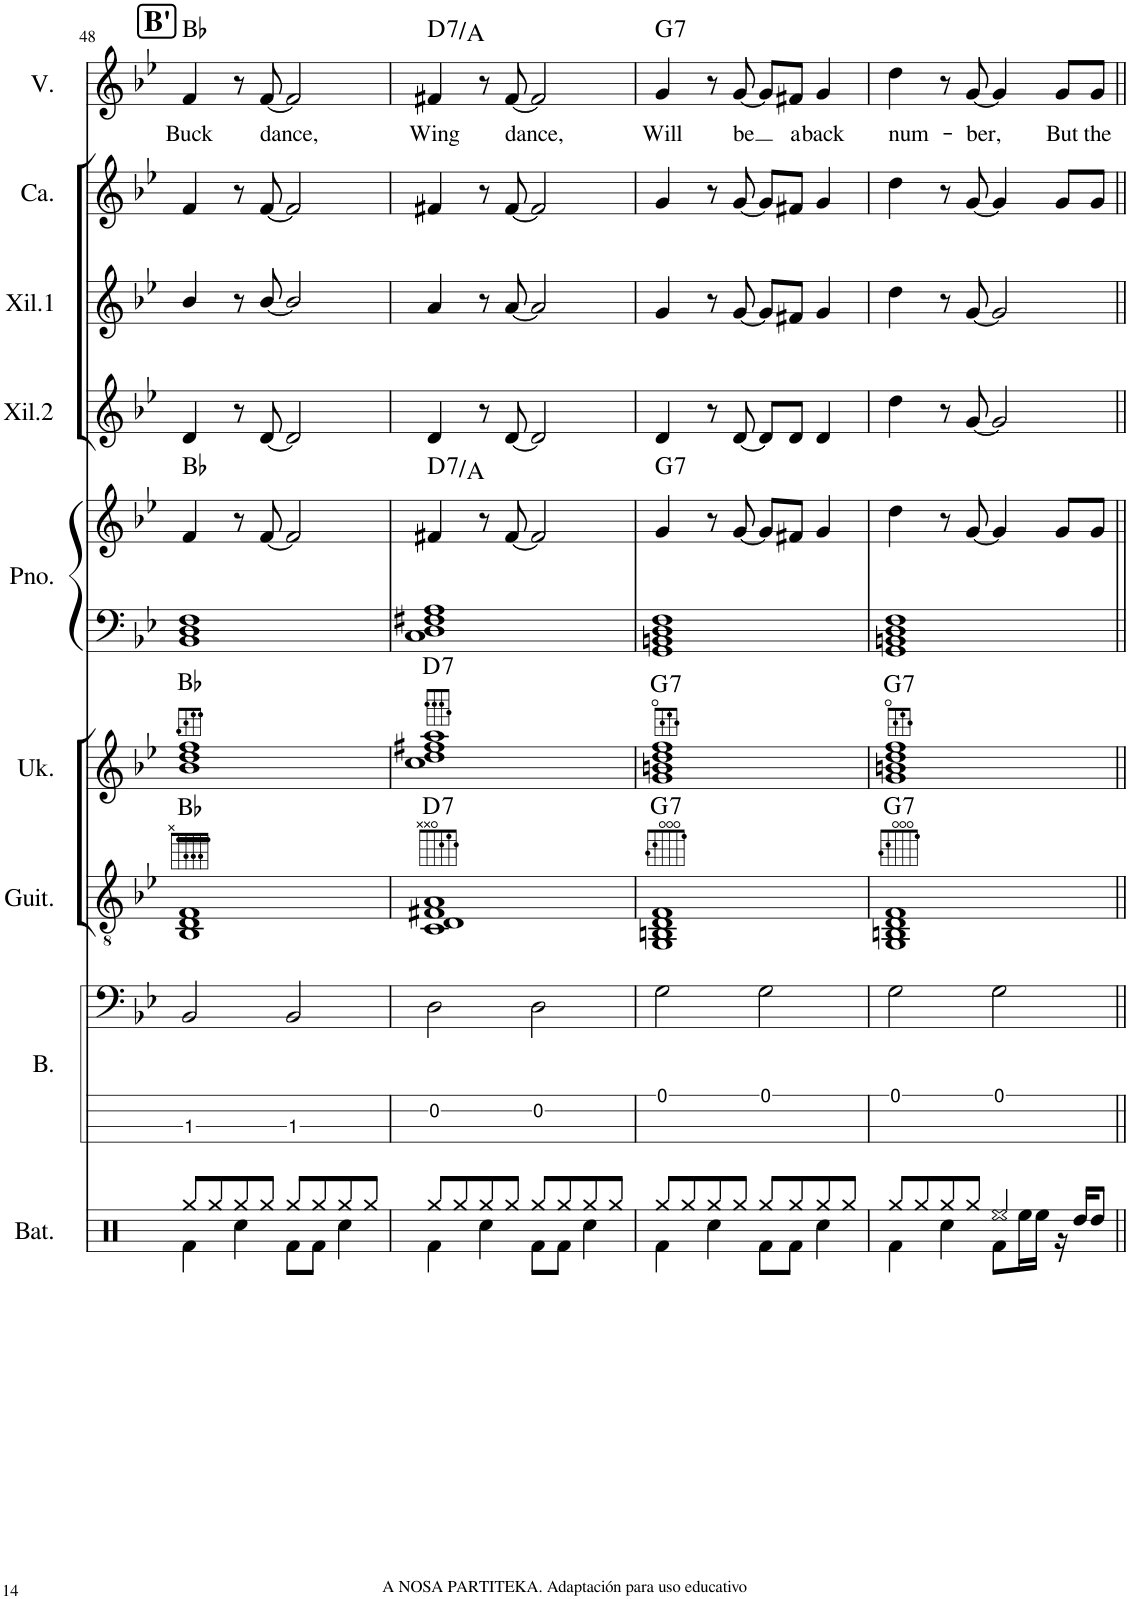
**kern	**kern	**kern	**kern	**harte	**kern	**harte	**kern	**kern	**harte	**kern	**kern	**kern	**kern	**text	**harte
*part9	*part8	*part8	*part7	*part7	*part6	*part6	*part5	*part5	*part5	*part4	*part3	*part2	*part1	*part1	*part1
*staff11	*staff10	*staff9	*staff8	*	*staff7	*	*staff6	*staff5	*	*staff4	*staff3	*staff2	*staff1	*staff1	*
*I"Batería	*I"Baixo	*	*I"Guitarra	*	*I"Ukelele	*	*I"Piano	*	*	*I"Xilófono 2	*I"Xilófono 1	*I"Carillón	*I"Voz	*	*
*I'Bat.	*I'B.	*	*I'Guit.	*	*I'Uk.	*	*I'Pno.	*	*	*I'Xil.2	*I'Xil.1	*I'Ca.	*I'V.	*	*
!!LO:PB:g=z
*clefX	*	*clefF4	*clefGv2	*	*clefG2	*	*clefF4	*clefG2	*	*clefG2	*clefG2	*clefG2	*clefG2	*	*
*	*Trd7c12	*Trd7c12	*	*	*	*	*	*	*	*Trd-7c-12	*Trd-7c-12	*Trd-14c-24	*	*	*
*k[b-e-]	*k[b-e-]	*k[b-e-]	*k[b-e-]	*	*k[b-e-]	*	*k[b-e-]	*k[b-e-]	*	*k[b-e-]	*k[b-e-]	*k[b-e-]	*k[b-e-]	*	*
*M4/4	*M4/4	*M4/4	*M4/4	*	*M4/4	*	*M4/4	*M4/4	*	*M4/4	*M4/4	*M4/4	*M4/4	*	*
!!LO:REH:place=s1:a:B:cj:fs=14:t=B'
=48	=48	=48	=48	=48	=48	=48	=48	=48	=48	=48	=48	=48	=48	=48	=48
*^	*	*	*	*	*	*	*	*	*	*	*	*	*	*	*
!	!	!	!	!	!	!	!	!	!	!	!	!	!	!	!LO:LY:b	!
8Rgg/L	4Rf\	2BB-	2BB-/	1BB- 1D 1F	Bb:maj	1b- 1dd 1ff	Bb:maj	1BB- 1D 1F	4f/	Bb:maj	4d/	4b-/	4f/	4f/	Buck	Bb:maj
8Rgg/	.	.	.	.	.	.	.	.	.	.	.	.	.	.	.	.
8Rgg/	4Rcc\	.	.	.	.	.	.	.	8r	.	8r	8r	8r	8r	.	.
!	!	!	!	!	!	!	!	!	!	!	!	!	!	!	!LO:LY:b	!
8Rgg/J	.	.	.	.	.	.	.	.	[<8f/	.	[<8d/	[<8b-/	[<8f/	[<8f/	dance,	.
8Rgg/L	8Rf\L	2BB-	2BB-/	.	.	.	.	.	2f/]	.	2d/]	2b-/]	2f/]	2f/]	.	.
8Rgg/	8Rf\J	.	.	.	.	.	.	.	.	.	.	.	.	.	.	.
8Rgg/	4Rcc\	.	.	.	.	.	.	.	.	.	.	.	.	.	.	.
8Rgg/J	.	.	.	.	.	.	.	.	.	.	.	.	.	.	.	.
=49	=49	=49	=49	=49	=49	=49	=49	=49	=49	=49	=49	=49	=49	=49	=49	=49
!	!	!	!	!	!LO:H:kt=7	!	!LO:H:kt=7	!	!	!LO:H:kt=7	!	!	!	!	!LO:LY:b	!LO:H:kt=7
8Rgg/L	4Rf\	2D	2D\	1C 1D 1F#X 1A	D:7	1cc 1dd 1ff#X 1aa	D:7	1C 1D 1F#X 1A	4f#X/	D:7/5	4d/	4a/	4f#X/	4f#X/	Wing	D:7/5
8Rgg/	.	.	.	.	.	.	.	.	.	.	.	.	.	.	.	.
8Rgg/	4Rcc\	.	.	.	.	.	.	.	8r	.	8r	8r	8r	8r	.	.
!	!	!	!	!	!	!	!	!	!	!	!	!	!	!	!LO:LY:b	!
8Rgg/J	.	.	.	.	.	.	.	.	[<8f#/	.	[<8d/	[<8a/	[<8f#/	[<8f#/	dance,	.
8Rgg/L	8Rf\L	2D	2D\	.	.	.	.	.	2f#/]	.	2d/]	2a/]	2f#/]	2f#/]	.	.
8Rgg/	8Rf\J	.	.	.	.	.	.	.	.	.	.	.	.	.	.	.
8Rgg/	4Rcc\	.	.	.	.	.	.	.	.	.	.	.	.	.	.	.
8Rgg/J	.	.	.	.	.	.	.	.	.	.	.	.	.	.	.	.
=50	=50	=50	=50	=50	=50	=50	=50	=50	=50	=50	=50	=50	=50	=50	=50	=50
!	!	!	!	!	!LO:H:kt=7	!	!LO:H:kt=7	!	!	!LO:H:kt=7	!	!	!	!	!LO:LY:b	!LO:H:kt=7
8Rgg/L	4Rf\	2G	2G\	1GG 1BBn 1D 1F	G:7	1g 1bn 1dd 1ff	G:7	1GG 1BBn 1D 1F	4g/	G:7	4d/	4g/	4g/	4g/	Will	G:7
8Rgg/	.	.	.	.	.	.	.	.	.	.	.	.	.	.	.	.
8Rgg/	4Rcc\	.	.	.	.	.	.	.	8r	.	8r	8r	8r	8r	.	.
!	!	!	!	!	!	!	!	!	!	!	!	!	!	!	!LO:LY:b	!
8Rgg/J	.	.	.	.	.	.	.	.	[<8g/	.	[<8d/	[<8g/	[<8g/	[<8g/	be	.
8Rgg/L	8Rf\L	2G	2G\	.	.	.	.	.	8g/L]	.	8d/L]	8g/L]	8g/L]	8g/L]	.	.
!	!	!	!	!	!	!	!	!	!	!	!	!	!	!	!LO:LY:b	!
8Rgg/	8Rf\J	.	.	.	.	.	.	.	8f#X/J	.	8d/J	8f#X/J	8f#X/J	8f#X/J	a	.
!	!	!	!	!	!	!	!	!	!	!	!	!	!	!	!LO:LY:b	!
8Rgg/	4Rcc\	.	.	.	.	.	.	.	4g/	.	4d/	4g/	4g/	4g/	back	.
8Rgg/J	.	.	.	.	.	.	.	.	.	.	.	.	.	.	.	.
=51	=51	=51	=51	=51	=51	=51	=51	=51	=51	=51	=51	=51	=51	=51	=51	=51
!	!	!	!	!	!LO:H:kt=7	!	!LO:H:kt=7	!	!	!	!	!	!	!	!LO:LY:b	!
8Rgg/L	4Rf\	2G	2G\	1GG 1BBn 1D 1F	G:7	1g 1bn 1dd 1ff	G:7	1GG 1BBn 1D 1F	4dd\	.	4dd\	4dd\	4dd\	4dd\	num-	.
8Rgg/	.	.	.	.	.	.	.	.	.	.	.	.	.	.	.	.
8Rgg/	4Rcc\	.	.	.	.	.	.	.	8r	.	8r	8r	8r	8r	.	.
!	!	!	!	!	!	!	!	!	!	!	!	!	!	!	!LO:LY:b	!
8Rgg/J	.	.	.	.	.	.	.	.	[<8g/	.	[<8g/	[<8g/	[<8g/	[<8g/	-ber,	.
2Ree/	8Rf\L	2G	2G\	.	.	.	.	.	4g/]	.	2g/]	2g/]	4g/]	4g/]	.	.
.	16Ree\L	.	.	.	.	.	.	.	.	.	.	.	.	.	.	.
.	16Ree\JJ	.	.	.	.	.	.	.	.	.	.	.	.	.	.	.
!	!	!	!	!	!	!	!	!	!	!	!	!	!	!	!LO:LY:b	!
.	16r	.	.	.	.	.	.	.	8g/L	.	.	.	8g/L	8g/L	But	.
.	16Rdd/KL	.	.	.	.	.	.	.	.	.	.	.	.	.	.	.
!	!	!	!	!	!	!	!	!	!	!	!	!	!	!	!LO:LY:b	!
.	8Rdd/J	.	.	.	.	.	.	.	8g/J	.	.	.	8g/J	8g/J	the	.
*v	*v	*	*	*	*	*	*	*	*	*	*	*	*	*	*	*
=||	=||	=||	=||	=||	=||	=||	=||	=||	=||	=||	=||	=||	=||	=||	=||
*-	*-	*-	*-	*-	*-	*-	*-	*-	*-	*-	*-	*-	*-	*-	*-
